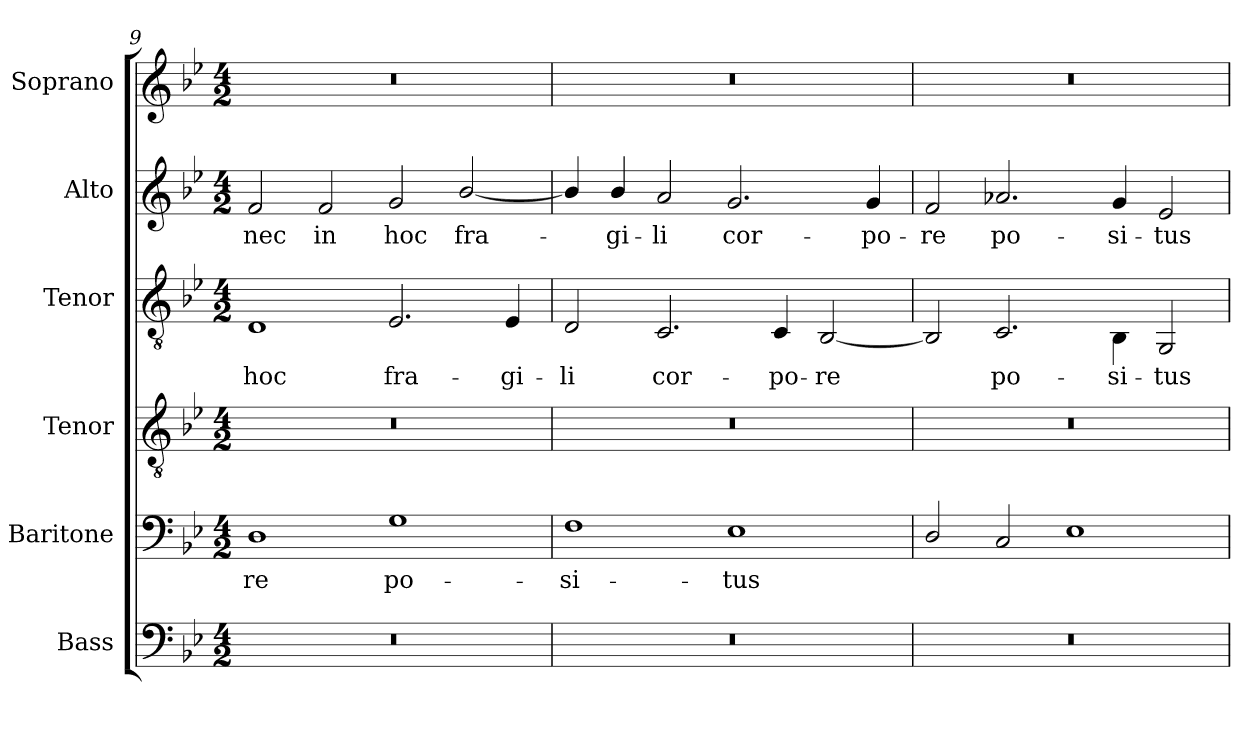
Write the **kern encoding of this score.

**kern	**kern	**text	**kern	**kern	**text	**kern	**text	**kern
*part6	*part5	*part5	*part4	*part3	*part3	*part2	*part2	*part1
*staff6	*staff5	*staff5	*staff4	*staff3	*staff3	*staff2	*staff2	*staff1
*I"Bass	*I"Baritone	*	*I"Tenor	*I"Tenor	*	*I"Alto	*	*I"Soprano
*I'B.	*I'Bar.	*	*I'T2.	*I'T1.	*	*I'A.	*	*I'S.
*clefF4	*clefF4	*	*clefGv2	*clefGv2	*	*clefG2	*	*clefG2
*	*	*	*ITrd7c12	*	*	*	*	*
*k[b-e-]	*k[b-e-]	*	*k[b-e-]	*k[b-e-]	*	*k[b-e-]	*	*k[b-e-]
*B-:	*B-:	*	*B-:	*B-:	*	*B-:	*	*B-:
*M4/2	*M4/2	*	*M4/2	*M4/2	*	*M4/2	*	*M4/2
=9	=9	=9	=9	=9	=9	=9	=9	=9
!LO:N:vis=1	!	!	!	!	!	!	!	!
!	!	!LO:LY:b:color=#000000	!LO:N:vis=1	!	!	!	!	!
!	!	!	!	!	!LO:LY:b:color=#000000	!	!	!
!	!	!	!	!	!	!	!LO:LY:b:color=#000000	!LO:N:vis=1
0r	1Di	-re	0r	1Di	hoc	2fi/	-nec	0r
!	!	!	!	!	!	!	!LO:LY:b:color=#000000	!
.	.	.	.	.	.	2fi/	in	.
!	!	!LO:LY:b:color=#000000	!	!	!	!	!	!
!	!	!	!	!	!LO:LY:b:color=#000000	!	!	!
!	!	!	!	!	!	!	!LO:LY:b:color=#000000	!
.	1Gi	po-	.	2.E-i/	fra-	2gi/	hoc	.
!	!	!	!	!	!	!	!LO:LY:b:color=#000000	!
.	.	.	.	.	.	[2b-i/	fra-	.
!	!	!	!	!	!LO:LY:b:color=#000000	!	!	!
.	.	.	.	4E-i/	-gi-	.	.	.
=10	=10	=10	=10	=10	=10	=10	=10	=10
!LO:N:vis=1	!	!	!	!	!	!	!	!
!	!	!LO:LY:b:color=#000000	!LO:N:vis=1	!	!	!	!	!
!	!	!	!	!	!LO:LY:b:color=#000000	!	!	!LO:N:vis=1
0r	1Fi	-si-	0r	2Di/	-li	4b-i/]	.	0r
!	!	!	!	!	!	!	!LO:LY:b:color=#000000	!
.	.	.	.	.	.	4b-i/	-gi-	.
!	!	!	!	!	!LO:LY:b:color=#000000	!	!	!
!	!	!	!	!	!	!	!LO:LY:b:color=#000000	!
.	.	.	.	2.Ci/	cor-	2ai/	-li	.
!	!	!LO:LY:b:color=#000000	!	!	!	!	!	!
!	!	!	!	!	!	!	!LO:LY:b:color=#000000	!
.	1E-i	-tus	.	.	.	2.gi/	cor-	.
!	!	!	!	!	!LO:LY:b:color=#000000	!	!	!
.	.	.	.	4Ci/	-po-	.	.	.
!	!	!	!	!	!LO:LY:b:color=#000000	!	!	!
.	.	.	.	[2BB-i/	-re	.	.	.
!	!	!	!	!	!	!	!LO:LY:b:color=#000000	!
.	.	.	.	.	.	4gi/	-po-	.
!!LO:LB:g=z
=11	=11	=11	=11	=11	=11	=11	=11	=11
!LO:N:vis=1	!	!	!LO:N:vis=1	!	!	!	!	!
!	!	!	!	!	!	!	!LO:LY:b:color=#000000	!LO:N:vis=1
0r	2Di/	.	0r	2BB-i/]	.	2fi/	-re	0r
!	!	!	!	!	!LO:LY:b:color=#000000	!	!	!
!	!	!	!	!	!	!	!LO:LY:b:color=#000000	!
.	2Ci/	.	.	2.Ci/	po-	2.a-Xi/	po-	.
.	1E-i	.	.	.	.	.	.	.
!	!	!	!	!	!LO:LY:b:color=#000000	!	!	!
!	!	!	!	!	!	!	!LO:LY:b:color=#000000	!
.	.	.	.	4BB-i\	-si-	4gi/	-si-	.
!	!	!	!	!	!LO:LY:b:color=#000000	!	!	!
!	!	!	!	!	!	!	!LO:LY:b:color=#000000	!
.	.	.	.	2GGi/	-tus	2e-i/	-tus	.
=	=	=	=	=	=	=	=	=
*-	*-	*-	*-	*-	*-	*-	*-	*-
